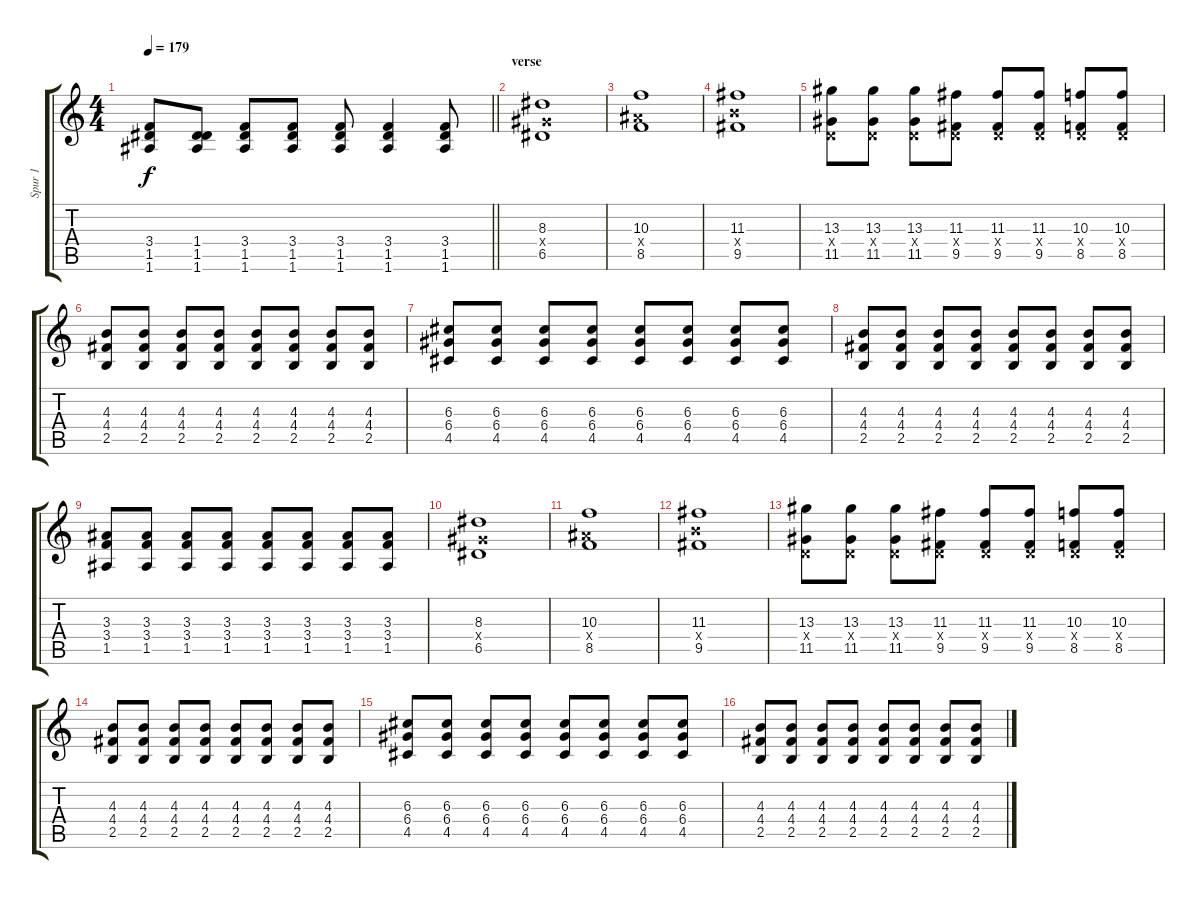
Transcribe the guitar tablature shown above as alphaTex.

\track ("Spur 1" "Spur 1") {instrument distortionguitar}
\staff {score tabs}
\tuning (E4 B3 G3 D3 A2 D3) {hide}
\ts (4 4)
\tempo 179
\clef g2
\barLineRight lightlight
\ks c
(3.4 1.5 1.6).8{dy f} (1.4 1.5 1.6).8 (3.4 1.5 1.6).8 (3.4 1.5 1.6).8 (3.4 1.5 1.6).8 (3.4 1.5 1.6).4 (3.4 1.5 1.6).8 |
\section ("" "verse")
(8.3 6.4{x} 6.5).1 |
(10.3 8.4{x} 8.5).1 |
(11.3 9.4{x} 9.5).1 |
(13.3 0.4{x} 11.5).8 (13.3 0.4{x} 11.5).8 (13.3 0.4{x} 11.5).8 (11.3 0.4{x} 9.5).8 (11.3 0.4{x} 9.5).8 (11.3 0.4{x} 9.5).8 (10.3 0.4{x} 8.5).8 (10.3 0.4{x} 8.5).8 |
(4.3 4.4 2.5).8 (4.3 4.4 2.5).8 (4.3 4.4 2.5).8 (4.3 4.4 2.5).8 (4.3 4.4 2.5).8 (4.3 4.4 2.5).8 (4.3 4.4 2.5).8 (4.3 4.4 2.5).8 |
(6.3 6.4 4.5).8 (6.3 6.4 4.5).8 (6.3 6.4 4.5).8 (6.3 6.4 4.5).8 (6.3 6.4 4.5).8 (6.3 6.4 4.5).8 (6.3 6.4 4.5).8 (6.3 6.4 4.5).8 |
(4.3 4.4 2.5).8 (4.3 4.4 2.5).8 (4.3 4.4 2.5).8 (4.3 4.4 2.5).8 (4.3 4.4 2.5).8 (4.3 4.4 2.5).8 (4.3 4.4 2.5).8 (4.3 4.4 2.5).8 |
(3.3 3.4 1.5).8 (3.3 3.4 1.5).8 (3.3 3.4 1.5).8 (3.3 3.4 1.5).8 (3.3 3.4 1.5).8 (3.3 3.4 1.5).8 (3.3 3.4 1.5).8 (3.3 3.4 1.5).8 |
(8.3 6.4{x} 6.5).1 |
(10.3 8.4{x} 8.5).1 |
(11.3 9.4{x} 9.5).1 |
(13.3 0.4{x} 11.5).8 (13.3 0.4{x} 11.5).8 (13.3 0.4{x} 11.5).8 (11.3 0.4{x} 9.5).8 (11.3 0.4{x} 9.5).8 (11.3 0.4{x} 9.5).8 (10.3 0.4{x} 8.5).8 (10.3 0.4{x} 8.5).8 |
(4.3 4.4 2.5).8 (4.3 4.4 2.5).8 (4.3 4.4 2.5).8 (4.3 4.4 2.5).8 (4.3 4.4 2.5).8 (4.3 4.4 2.5).8 (4.3 4.4 2.5).8 (4.3 4.4 2.5).8 |
(6.3 6.4 4.5).8 (6.3 6.4 4.5).8 (6.3 6.4 4.5).8 (6.3 6.4 4.5).8 (6.3 6.4 4.5).8 (6.3 6.4 4.5).8 (6.3 6.4 4.5).8 (6.3 6.4 4.5).8 |
(4.3 4.4 2.5).8 (4.3 4.4 2.5).8 (4.3 4.4 2.5).8 (4.3 4.4 2.5).8 (4.3 4.4 2.5).8 (4.3 4.4 2.5).8 (4.3 4.4 2.5).8 (4.3 4.4 2.5).8
